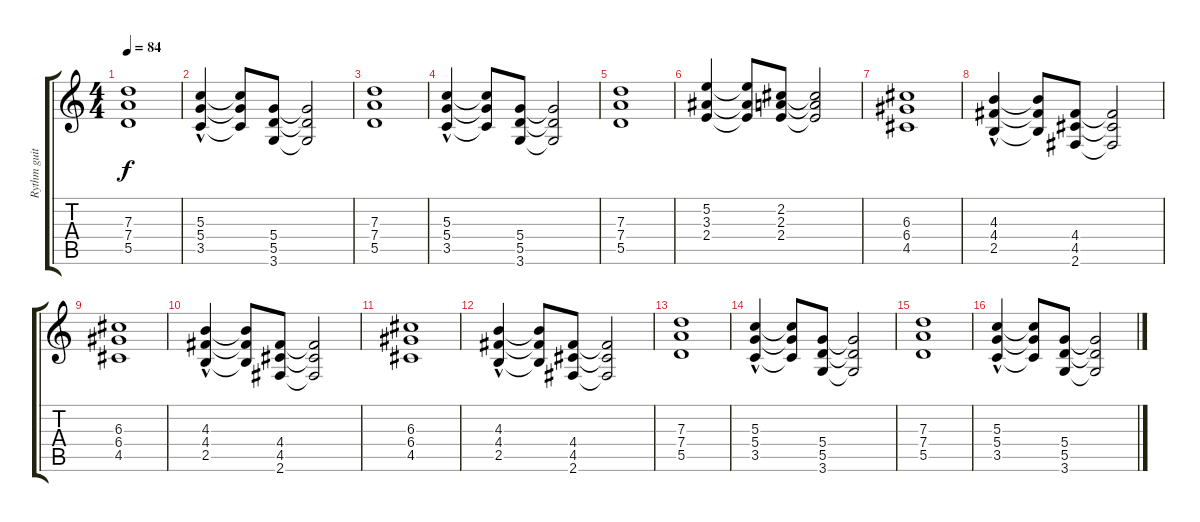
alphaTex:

\track ("Rythm guitar" "Rythm guit") {instrument acousticguitarsteel}
\staff {score tabs}
\tuning (E4 B3 G3 D3 A2 E2) {hide}
\ts (4 4)
\tempo 84
\clef g2
\ks c
(7.3 7.4 5.5).1{dy f} |
(5.3{hac} 5.4 3.5).4 (5.3{t} 5.4{t} 3.5{t}).8 (5.4 5.5 3.6).8 (5.4{t} 5.5{t} 3.6{t}).2 |
(7.3 7.4 5.5).1 |
(5.3{hac} 5.4 3.5).4 (5.3{t} 5.4{t} 3.5{t}).8 (5.4 5.5 3.6).8 (5.4{t} 5.5{t} 3.6{t}).2 |
(7.3 7.4 5.5).1 |
(5.2 3.3 2.4).4 (5.2{t} 3.3{t} 2.4{t}).8 (2.2 2.3 2.4).8 (2.2{t} 2.3{t} 2.4{t}).2 |
(6.3 6.4 4.5).1 |
(4.3{hac} 4.4 2.5).4 (4.3{t} 4.4{t} 2.5{t}).8 (4.4 4.5 2.6).8 (4.4{t} 4.5{t} 2.6{t}).2 |
(6.3 6.4 4.5).1 |
(4.3{hac} 4.4 2.5).4 (4.3{t} 4.4{t} 2.5{t}).8 (4.4 4.5 2.6).8 (4.4{t} 4.5{t} 2.6{t}).2 |
(6.3 6.4 4.5).1 |
(4.3{hac} 4.4 2.5).4 (4.3{t} 4.4{t} 2.5{t}).8 (4.4 4.5 2.6).8 (4.4{t} 4.5{t} 2.6{t}).2 |
(7.3 7.4 5.5).1 |
(5.3{hac} 5.4 3.5).4 (5.3{t} 5.4{t} 3.5{t}).8 (5.4 5.5 3.6).8 (5.4{t} 5.5{t} 3.6{t}).2 |
(7.3 7.4 5.5).1 |
(5.3{hac} 5.4 3.5).4 (5.3{t} 5.4{t} 3.5{t}).8 (5.4 5.5 3.6).8 (5.4{t} 5.5{t} 3.6{t}).2
